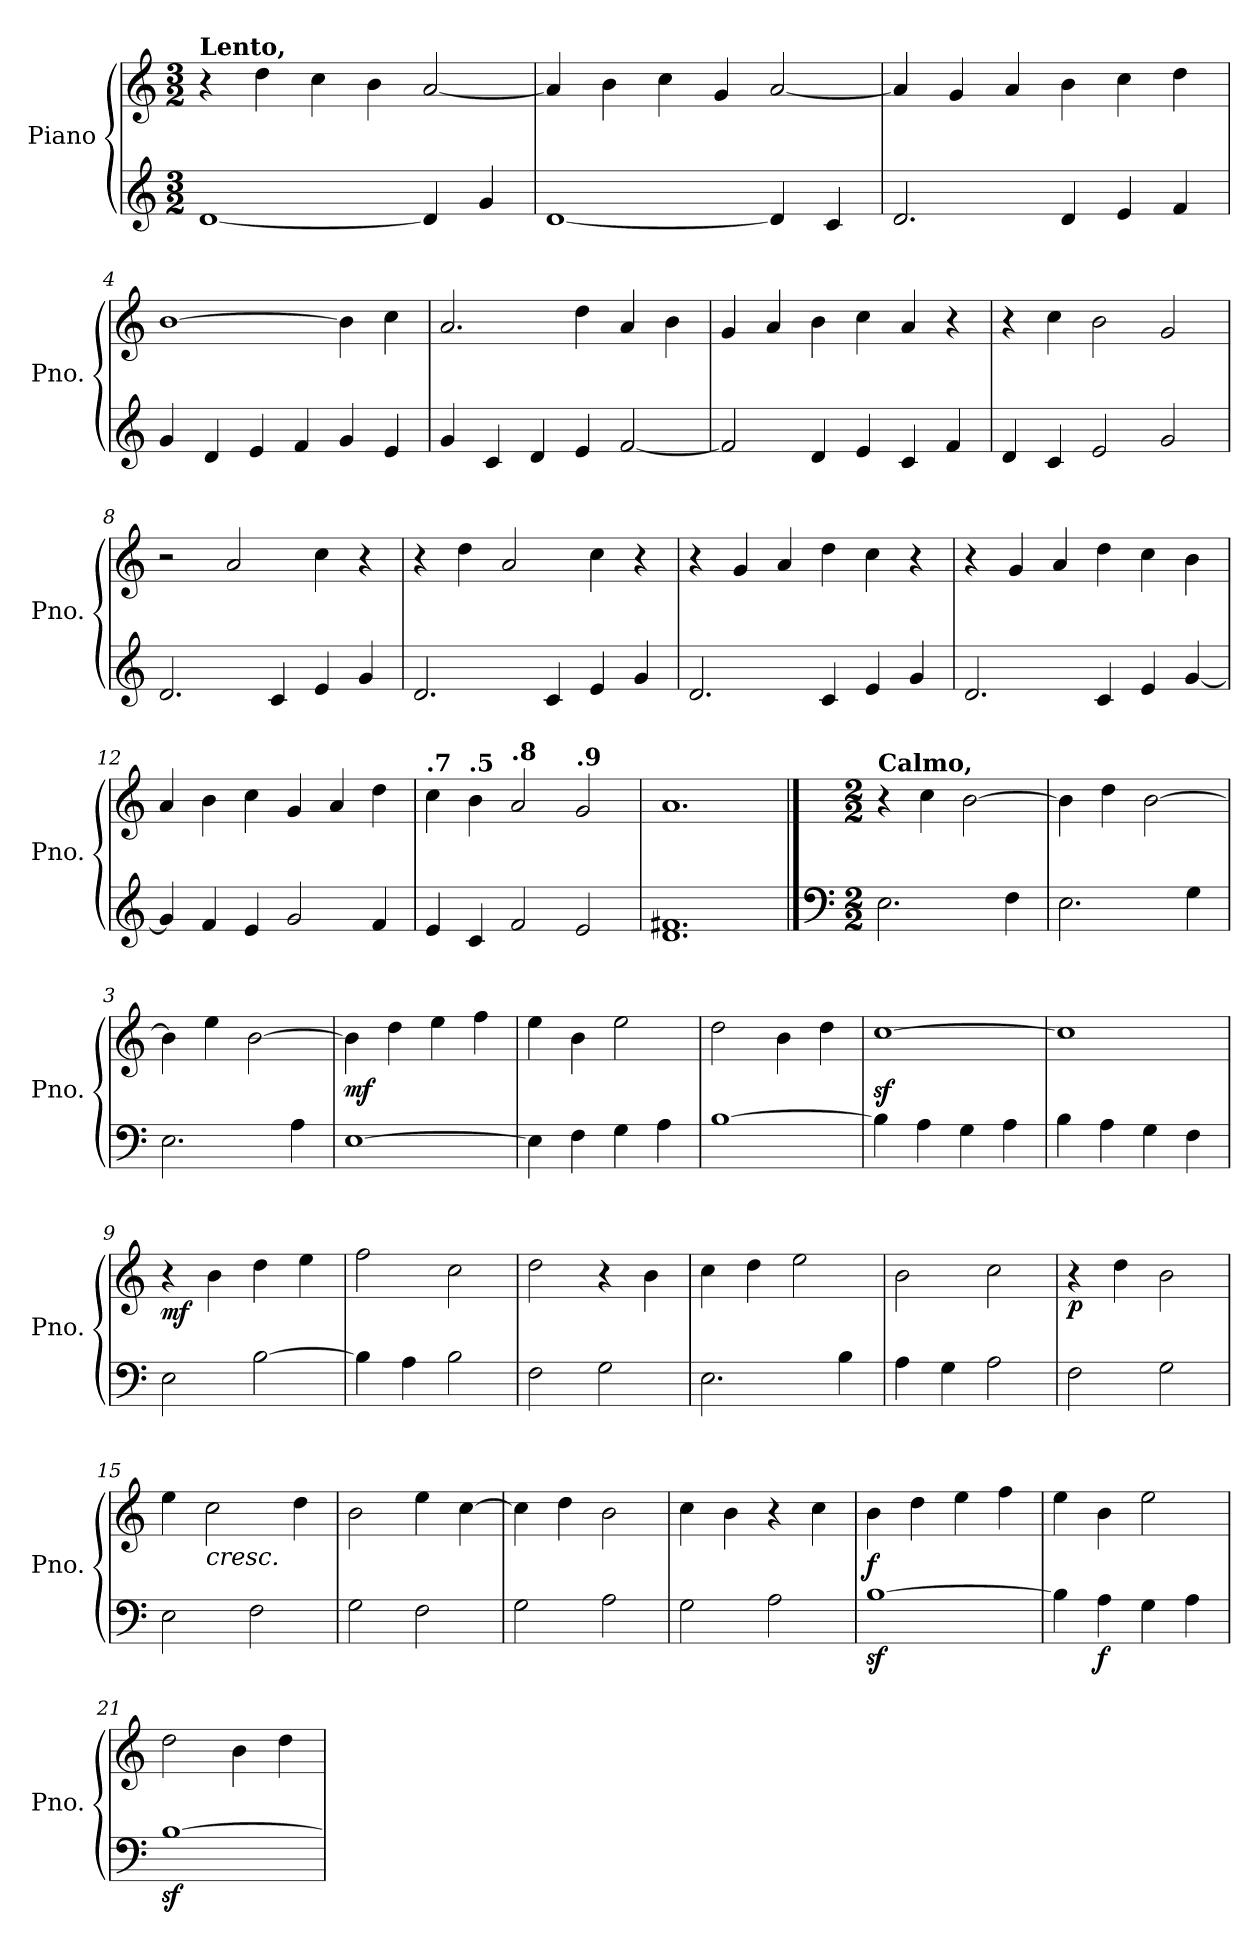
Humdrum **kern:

**kern	**kern	**dynam
*part1	*part1	*part1
*staff2	*staff1	*staff1/2
*I"Piano	*	*
*I'Pno.	*	*
*clefG2	*clefG2	*
*k[]	*k[]	*
*M3/2	*M3/2	*
*MM104	*MM104	*
=1	=1	=1
!	!LO:TX:a:B:t=Lento,	!
!	!	!LO:DY:b
!	!	!LO:DY:n=1:b
[1d	4r	p other-dynamics
.	4dd\	.
.	4cc\	.
.	4b\	.
4d/]	[2a/	.
4g/	.	.
=2	=2	=2
[1d	4a/]	.
.	4b\	.
.	4cc\	.
.	4g/	.
4d/]	[2a/	.
4c/	.	.
=3	=3	=3
2.d/	4a/]	.
.	4g/	.
.	4a/	.
4d/	4b\	.
4e/	4cc\	.
4f/	4dd\	.
!!LO:LB:g=z
=4	=4	=4
4g/	[1b	.
4d/	.	.
4e/	.	.
4f/	.	.
4g/	4b\]	.
4e/	4cc\	.
=5	=5	=5
4g/	2.a/	.
4c/	.	.
4d/	.	.
4e/	4dd\	.
[2f/	4a/	.
.	4b\	.
=6	=6	=6
2f/]	4g/	.
.	4a/	.
4d/	4b\	.
4e/	4cc\	.
4c/	4a/	.
4f/	4r	.
!!LO:LB:g=z
=7	=7	=7
4d/	4r	.
4c/	4cc\	.
2e/	2b\	.
2g/	2g/	.
=8	=8	=8
2.d/	2r	.
.	2a/	.
4c/	.	.
4e/	4cc\	.
4g/	4r	.
=9	=9	=9
2.d/	4r	.
.	4dd\	.
.	2a/	.
4c/	.	.
4e/	4cc\	.
4g/	4r	.
=10	=10	=10
2.d/	4r	.
.	4g/	.
.	4a/	.
4c/	4dd\	.
4e/	4cc\	.
4g/	4r	.
!!LO:LB:g=z
=11	=11	=11
2.d/	4r	.
.	4g/	.
.	4a/	.
4c/	4dd\	.
4e/	4cc\	.
[4g/	4b\	.
=12	=12	=12
4g/]	4a/	.
4f/	4b\	.
4e/	4cc\	.
2g/	4g/	.
.	4a/	.
*	*MM104	*
4f/	4dd\	.
=13	=13	=13
*	*MM103	*
!	!LO:TX:a:B:t=.7	!
4e/	4cc\	.
*	*MM102	*
!	!LO:TX:a:B:t=.5	!
4c/	4b\	.
*	*MM99	*
!	!LO:TX:a:B:t=.8	!
2f/	2a/	.
*	*MM88	*
!	!LO:TX:a:B:t=.9	!
2e/	2g/	.
=14	=14	=14
*	*MM69	*
1.d 1.f#X	1.a	.
!!LO:PB:g=z
==1	==1	==1
*clefF4	*	*
*M2/2	*M2/2	*
*	*MM160	*
!	!LO:TX:a:B:t=Calmo,	!
!	!	!LO:DY:b
!	!	!LO:DY:n=1:b
2.E\	4r	p other-dynamics
.	4cc\	.
.	[2b\	.
4F\	.	.
=2	=2	=2
2.E\	4b\]	.
.	4dd\	.
.	[2b\	.
4G\	.	.
=3	=3	=3
2.E\	4b\]	.
.	4ee\	.
.	[2b\	.
4A\	.	.
=4	=4	=4
!	!	!LO:DY:b
[1E	4b\]	mf
.	4dd\	.
.	4ee\	.
.	4ff\	.
=5	=5	=5
4E\]	4ee\	.
4F\	4b\	.
4G\	2ee\	.
4A\	.	.
=6	=6	=6
[1B	2dd\	.
.	4b\	.
.	4dd\	.
!!LO:LB:g=z
=7	=7	=7
4B\]	[1ccz>	.
4A\	.	.
4G\	.	.
4A\	.	.
=8	=8	=8
4B\	1cc]	.
4A\	.	.
4G\	.	.
4F\	.	.
=9	=9	=9
!	!	!LO:DY:b
2E\	4r	mf
.	4b\	.
[2B\	4dd\	.
.	4ee\	.
=10	=10	=10
4B\]	2ff\	.
4A\	.	.
2B\	2cc\	.
=11	=11	=11
2F\	2dd\	.
2G\	4r	.
.	4b\	.
=12	=12	=12
2.E\	4cc\	.
.	4dd\	.
.	2ee\	.
4B\	.	.
!!LO:LB:g=z
=13	=13	=13
4A\	2b\	.
4G\	.	.
2A\	2cc\	.
=14	=14	=14
!	!	!LO:DY:b
2F\	4r	p
.	4dd\	.
2G\	2b\	.
=15	=15	=15
2E\	4ee\	.
!	!LO:TX:b:i:t=cresc.	!
.	2cc\	.
2F\	.	.
.	4dd\	.
=16	=16	=16
2G\	2b\	.
2F\	4ee\	.
.	[4cc\	.
=17	=17	=17
2G\	4cc\]	.
.	4dd\	.
2A\	2b\	.
=18	=18	=18
2G\	4cc\	.
.	4b\	.
2A\	4r	.
.	4cc\	.
!!LO:LB:g=z
=19	=19	=19
!	!	!LO:DY:b
[1Bz<	4b\	f
.	4dd\	.
.	4ee\	.
.	4ff\	.
=20	=20	=20
4B\]	4ee\	.
!	!	!LO:DY:b=2
4A\	4b\	f
4G\	2ee\	.
4A\	.	.
=21	=21	=21
[1Bz<	2dd\	.
.	4b\	.
.	4dd\	.
=	=	=
*-	*-	*-
